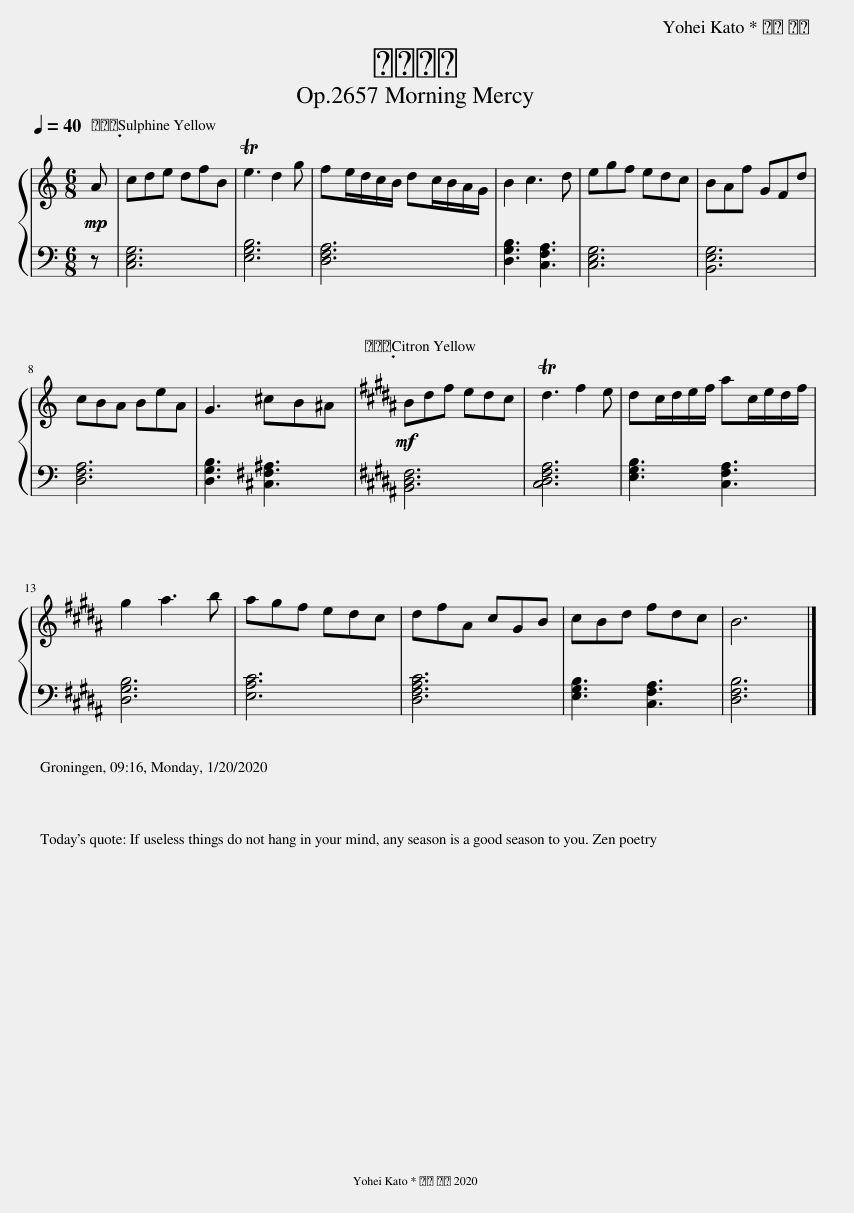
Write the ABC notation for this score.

X:1
%%score { 1 | 2 }
L:1/8
Q:1/4=40
M:6/8
I:linebreak $
K:C
V:1 treble
V:2 bass
V:1
!mp! A | cde dfB | Te3 d2 g | fe/d/c/B/ dc/B/A/G/ | B2 c3 d | %5
 egf edc | BAf GFd |$ cBA BeA | G3 ^cB^A |[K:B]!mf! Bdf edc | %10
 Td3 f2 e | dc/d/e/f/ ac/e/d/f/ |$ g2 a3 b | agf edc | dfA cGB | %15
 cBd fdc | B6 |] %17
V:2
 z | [C,E,G,]6 | [E,G,B,]6 | [D,F,A,]6 | [D,G,B,]3 [C,F,A,]3 | %5
 [C,E,G,]6 | [B,,E,G,]6 |$ [D,F,A,]6 | [D,G,B,]3 [^C,^F,^A,]3 |[K:B] [B,,D,F,]6 | %10
 [C,D,F,A,]6 | [E,G,B,]3 [C,F,A,]3 |$ [D,G,B,]6 | [E,A,C]6 | [D,F,A,C]6 | %15
 [E,G,B,]3 [C,F,A,]3 | [D,F,B,]6 |] %17
